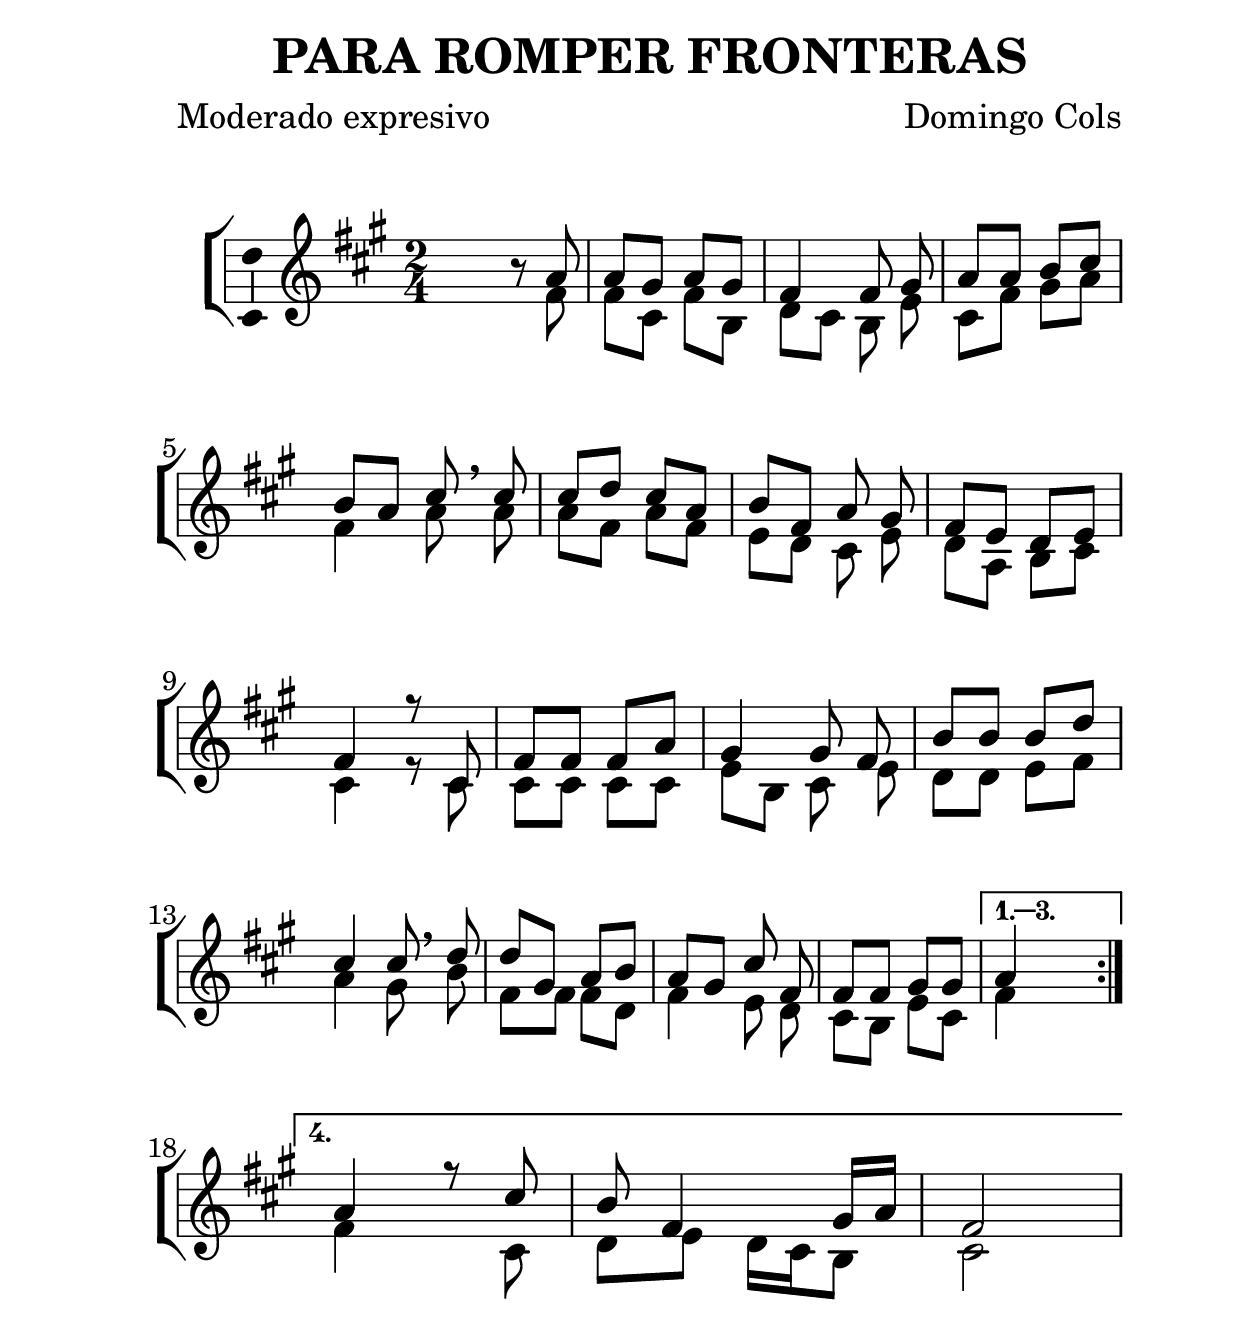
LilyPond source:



%versión de lilypond para la que se ha escrito esta partitura:
\version "2.16.0"

	%Tamaño papel
	#(set-default-paper-size "a4")
	%Tamaño partitura
	#(set-global-staff-size 30)
	%No responde al pulsar sobre una nota
	#(ly:set-option 'point-and-click #f)

%parámetros del encabezamiento:
\header {
	%title = "PARA ROMPER FRONTERAS"
	title = \markup{\fontsize #-1 "PARA ROMPER FRONTERAS"}
	subtitle = ""
	composer = "Domingo Cols"
	poet = "Moderado expresivo"
	meter = ""
	arranger = ""
%	tagline="Monasterio de la Madre de Dios. Buenafuente del Sistal."
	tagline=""
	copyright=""
	tiempo = ""
	usos = ""
	letra = "Para romper fronteras de espacios y de tiempos, alzaste las compuertas del infinito mar, las aguas desbordadas en cuadaloso río saciaron en las almas su sed de eternidad. Para cantar canciones en alas de los vientos, crecieron como cedros los justos en su don, desiertos de egoísmos fueron fecundos campos, oasis de ventura, honduras de su amor. Para curar al hombre de su desesperanza, la fuerza de su aliento de nuevo le creó, lo muerto, lo cobarde, lo débil y enfermizo en vida poderosa su gracia lo engendró. Cantad, cantad, naciones y pueblos de la tierra, cantemos aleluyas a su infinito amor, que el Padre en su Hijo amado salvó a todos los hombres su Espíritu de vida a todos dió. Amén."
	}

%parámetros asociados al papel:
\paper  {
	oddHeaderMarkup = \markup {\fill-line { \on-the-fly #not-first-page \fromproperty #'header:title \on-the-fly #not-first-page \fromproperty #'header:composer }}
	evenHeaderMarkup = \markup {\fill-line { \fromproperty #'header:composer \fromproperty #'header:title }}
	#(set-paper-size "a4")
	print-page-number = ##f
	first-page-number = 1
	print-first-page-number = ##f
%	head-separation = 3.0 \cm
	top-margin = 2.0 \cm
	bottom-margin = 0.0\cm
%%%	bottom-margin = -2.0\cm
	left-margin = 3.0 \cm
	line-width = 16.0 \cm
	indent = 8\mm
	interscoreline = 2.\mm
	between-system-space = 15\mm
%	para que las partituras no llenen la hoja:
	ragged-bottom = ##t
%	idem para la última hoja:
	ragged-last-bottom = ##f
%	para que las partituras llenen el ancho del papel:
	ragged-last = ##f
	after-title-space = 2.5 \cm
%page-count=1
%system-count=4

	%Flexible Vertical Spacing
%	markup-markup-spacing =
%	#'((basic-distance . 15) (minimum-distance . 15) (padding . 3))
	markup-system-spacing =
	#'((basic-distance . 15) (minimum-distance . 15) (padding . 3))
	system-system-spacing =
	#'((basic-distance . 15) (minimum-distance . 15) (padding . 3))
	score-system-spacing =
	#'((basic-distance . 15) (minimum-distance . 15) (padding . 5))
%	top-system-spacing = % header
%	#'((basic-distance . 8) (minimum-distance . 0) (padding . 0))
%	top-markup-spacing =
%	#'((basic-distance . 20) (minimum-distance . 20) (padding . 0))
	last-bottom-spacing = % footer
	#'((basic-distance . 5) (minimum-distance . 5) (padding . 0))
%	score-markup-spacing =
%	#'((basic-distance . 16) (minimum-distance . 13) (padding . 0))

	}


%para incluir divisiones gregorianas
%\include "gregorian.ly"
%Ojo. Incluir este fichero implica desactivar la sentencia ragged-last = ##f
%Es decir, deja de justificar las partituras a la derecha


%parámetros que afectan a toda la partitura:
global =  {
	%clave de sol (G):
	\clef G
	%armadura:
%%%	\transpose a b
	\key a \major
	\tempo 4=80
	\set Score.tempoHideNote = ##t
	}


melodia =
%%%	\transpose a b
{
	\relative c'' {

\time 2/4

\repeat volta 4 {

s4 r8

<<
{
\voiceOne
\stemUp

a8
a8 gis a gis
fis4 fis8 \noBeam gis
a8 a b cis
b8 a cis \breathe cis
cis8 d cis a
b8 fis a \noBeam gis
fis8 e d e
fis4 r8 cis8
fis8 fis fis a
gis4 gis8 \noBeam fis
b8 b b d
cis4 cis8 \breathe d8
d8 gis, a b
a8 gis cis \noBeam fis,
fis8 fis gis gis

}
\new Voice {
\voiceTwo
\stemDown

fis8
fis8 cis fis b,
d8 cis b \noBeam e
cis8 fis gis a
fis4 a8 \breathe a
a8 fis a fis
e8 d cis \noBeam e
d8 a b cis
cis4 r8 cis8
cis8 cis cis cis
e8 b cis \noBeam e
d8 d e fis
a4 gis8 \breathe b8
fis8 fis fis d
fis4 e8 \noBeam d
cis8 b e cis

}
>>

}

\alternative {
{
<<
{
\voiceOne
\stemUp

a'4 s4

}
\new Voice {
\voiceTwo
\stemDown

fis4 s4

}
>>
}
{

\break

<<
{
\voiceOne
\stemUp

a4 r8 cis8
b8 fis4 gis16 a
fis2

}
\new Voice {
\voiceTwo
\stemDown

fis4 s8 cis8
d8 e d16 cis b8
cis2

}
>>
}
}

}

}


texto = \lyricmode {
\set stanza =#"1. " Pa -- ra rom -- per fron -- te -- ras
de~es -- pa -- cios y de tiem -- _ pos,
al -- zas -- te las com -- puer -- _ tas
del in -- fi -- ni -- to mar,
las a -- guas des -- bor -- da -- das
en cua -- da -- lo -- so rí -- o
sa -- cia -- ron en las al -- _ mas
su sed de~e -- ter -- ni -- dad.
	}

textodos = \lyricmode {
\set stanza =#"2. " Pa -- ra can -- tar can -- cio -- nes
en a -- las de los vien -- _ tos,
cre -- cie -- ron co -- mo ce -- _ dros
los jus -- tos en su don,
de -- sier -- tos de~e -- go -- ís -- mos
fue -- ron fe -- cun -- dos cam -- pos,
o -- a -- sis de ven -- tu -- _ ra,
hon -- du -- ras de su~a -- mor.
	}

textotres = \lyricmode {
\set stanza =#"3. " Pa -- ra cu -- rar al hom -- bre
de su de -- ses -- pe -- ran -- _ za,
la fuer -- za de su~a -- lien -- _ to
de nue -- vo le cre -- ó,
lo muer -- to, lo co -- bar -- de,
lo dé -- bil y~en -- fer -- mi -- zo
en vi -- da po -- de -- ro -- _ sa
su gra -- cia lo~en -- gen -- dró.
	}

textocuatro = \lyricmode {
\set stanza =#"4. " Can -- tad, can -- tad, na -- cio -- nes
y pue -- blos de la tie -- _ rra,
can -- te -- mos a -- le -- lu -- _ yas
a su~in -- fi -- ni -- to~a -- mor,
que~el Pa -- dre~en su~Hi -- jo~a -- ma -- do
sal -- vó~a to -- dos los hom -- bres
su~Es -- pí -- ri -- tu de vi -- _ da
a to -- _ dos __ _ "  "
dió.
A -- _ _ _ _ mén.
	}


vozStaff = \context Voice = vozStaff
\with {\consists "Ambitus_engraver"}
<<
	\set Staff.instrumentName = ""
	\set Staff.shortInstrumentName = ""
	\set Staff.midiInstrument = #"acoustic grand"
	\set Staff.midiMinimumVolume = #0.7
	\set Staff.midiMaximumVolume = #0.9
	\global
	\melodia
	>>


textoStaff = \context Lyrics = textoStaff <<
%	\set vocalName =#"1. "
	\set shortVocalName =#"1. "
	\lyricsto vozStaff \texto
	>>

textodosStaff = \context Lyrics = textodosStaff <<
%	\set vocalName =#"2. "
	\set shortVocalName =#"2. "
	\lyricsto vozStaff \textodos
	>>

textotresStaff = \context Lyrics = textotresStaff <<
%	\set vocalName =#"3. "
	\set shortVocalName =#"3. "
	\lyricsto vozStaff \textotres
	>>

textocuatroStaff = \context Lyrics = textocuatroStaff <<
%	\set vocalName =#"4. "
	\set shortVocalName =#"4. "
	\lyricsto vozStaff \textocuatro
	>>


\book {
	\score {
		\context ChoirStaff {
			\override StaffGroup.SystemStartBracket #'collapse-height = #1
			\override Score.SystemStartBar #'collapse-height = #1
			<<
			\vozStaff
			\textoStaff
			\textodosStaff
			\textotresStaff
			\textocuatroStaff
			>>
		}
		\layout {
	    		\context {
				\Lyrics
				%\override LyricText #'font-size = #2
				}
	   		\context {
				\Score
				%\override StaffSymbol #'staff-space = #(magstep +3)
				\override InstrumentName #'X-offset = #1.5
				\override InstrumentName #'font-series = #'bold
				}
%%%			\context {
%%%				\Staff
%%%				\remove "Time_signature_engraver"
%%%				\override BarLine #'transparent = ##t
%%%				}
			}
		}
	\score {
		\context ChoirStaff {
			\override StaffGroup.SystemStartBracket #'collapse-height = #1
			\override Score.SystemStartBar #'collapse-height = #1
			<<
			\vozStaff
			>>
		}
		\midi {
	  		\context {
	  			\Score
				tempoWholesPerMinute = #(ly:make-moment 70 4)
				}
			}
		}
}


